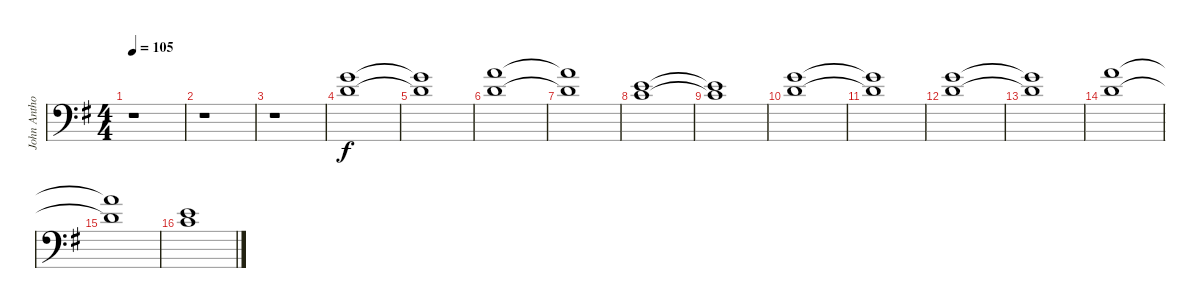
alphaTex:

\track ("John Anthoney Keyboards" "John Antho") {instrument rockorgan}
\staff {score}
\tuning (G2 D2 A1 E1) {hide}
\ts (4 4)
\tempo 105
\clef f4
\ks g
r.1{dy f} |
r.1 |
r.1 |
(24.1 24.2).1 |
(24.1{t} 24.2{t}).1 |
(26.1 24.2).1 |
(26.1{t} 24.2{t}).1 |
(17.1 26.2).1 |
(17.1{t} 26.2{t}).1 |
(24.1 24.2).1 |
(24.1{t} 24.2{t}).1 |
(24.1 24.2).1 |
(24.1{t} 24.2{t}).1 |
(26.1 24.2).1 |
(26.1{t} 24.2{t}).1 |
(17.1 26.2).1
